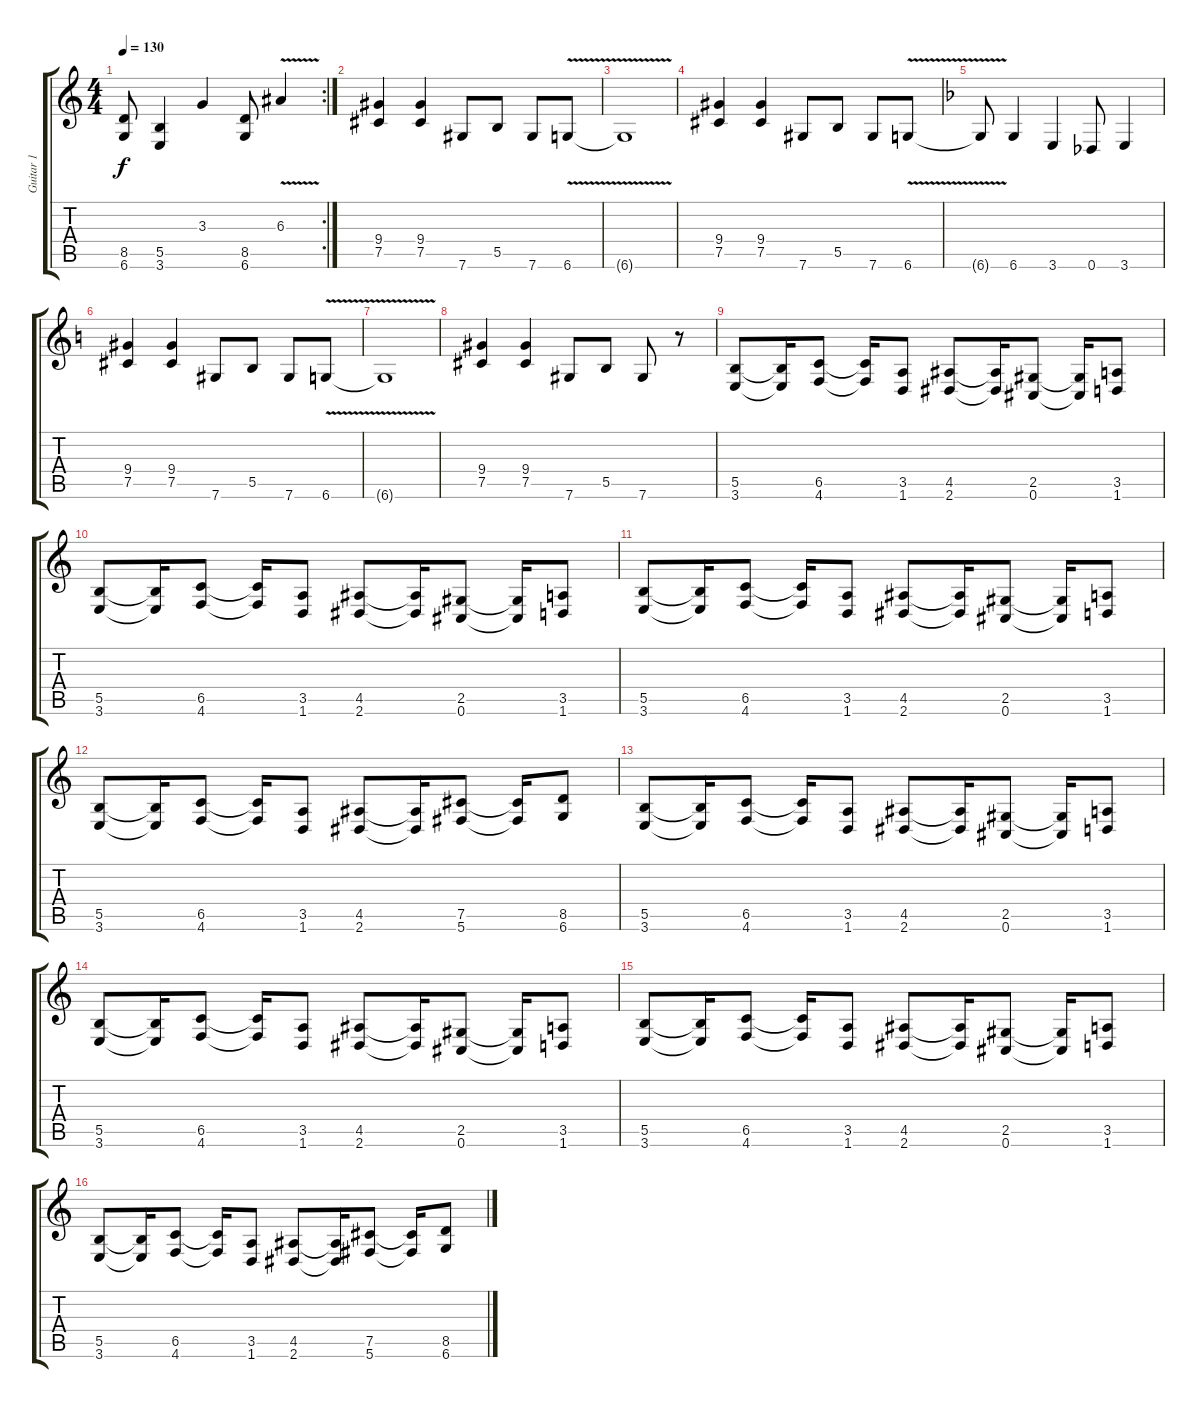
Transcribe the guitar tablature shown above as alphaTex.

\track ("Guitar 1" "Guitar 1") {instrument distortionguitar}
\staff {score tabs}
\tuning (Db4 Ab3 E3 B2 Gb2 Db2) {hide}
\rc 2
\ts (4 4)
\tempo 130
\clef g2
\ks c
(8.5{t} 6.6{t}).8{dy f} (5.5 3.6).4 3.3.4 (8.5 6.6).8 6.3{v}.4 |
(9.4 7.5).4 (9.4 7.5).4 7.6.8 5.5.8 7.6.8 6.6{v}.8 |
6.6{t}.1 |
(9.4 7.5).4 (9.4 7.5).4 7.6.8 5.5.8 7.6.8 6.6{v}.8 |
\ks f
6.6{t}.8 6.6.4 3.6.4 0.6.8 3.6.4 |
\ks c
(9.4 7.5).4 (9.4 7.5).4 7.6.8 5.5.8 7.6.8 6.6{v}.8 |
6.6{t}.1 |
(9.4 7.5).4 (9.4 7.5).4 7.6.8 5.5.8 7.6.8 r.8 |
(5.5 3.6).8 (5.5{t} 3.6{t}).16 (6.5 4.6).8 (6.5{t} 4.6{t}).16 (3.5 1.6).8 (4.5 2.6).8 (4.5{t} 2.6{t}).16 (2.5 0.6).8 (2.5{t} 0.6{t}).16 (3.5 1.6).8 |
(5.5 3.6).8 (5.5{t} 3.6{t}).16 (6.5 4.6).8 (6.5{t} 4.6{t}).16 (3.5 1.6).8 (4.5 2.6).8 (4.5{t} 2.6{t}).16 (2.5 0.6).8 (2.5{t} 0.6{t}).16 (3.5 1.6).8 |
(5.5 3.6).8 (5.5{t} 3.6{t}).16 (6.5 4.6).8 (6.5{t} 4.6{t}).16 (3.5 1.6).8 (4.5 2.6).8 (4.5{t} 2.6{t}).16 (2.5 0.6).8 (2.5{t} 0.6{t}).16 (3.5 1.6).8 |
(5.5 3.6).8 (5.5{t} 3.6{t}).16 (6.5 4.6).8 (6.5{t} 4.6{t}).16 (3.5 1.6).8 (4.5 2.6).8 (4.5{t} 2.6{t}).16 (7.5 5.6).8 (7.5{t} 5.6{t}).16 (8.5 6.6).8 |
(5.5 3.6).8 (5.5{t} 3.6{t}).16 (6.5 4.6).8 (6.5{t} 4.6{t}).16 (3.5 1.6).8 (4.5 2.6).8 (4.5{t} 2.6{t}).16 (2.5 0.6).8 (2.5{t} 0.6{t}).16 (3.5 1.6).8 |
(5.5 3.6).8 (5.5{t} 3.6{t}).16 (6.5 4.6).8 (6.5{t} 4.6{t}).16 (3.5 1.6).8 (4.5 2.6).8 (4.5{t} 2.6{t}).16 (2.5 0.6).8 (2.5{t} 0.6{t}).16 (3.5 1.6).8 |
(5.5 3.6).8 (5.5{t} 3.6{t}).16 (6.5 4.6).8 (6.5{t} 4.6{t}).16 (3.5 1.6).8 (4.5 2.6).8 (4.5{t} 2.6{t}).16 (2.5 0.6).8 (2.5{t} 0.6{t}).16 (3.5 1.6).8 |
(5.5 3.6).8 (5.5{t} 3.6{t}).16 (6.5 4.6).8 (6.5{t} 4.6{t}).16 (3.5 1.6).8 (4.5 2.6).8 (4.5{t} 2.6{t}).16 (7.5 5.6).8 (7.5{t} 5.6{t}).16 (8.5 6.6).8
